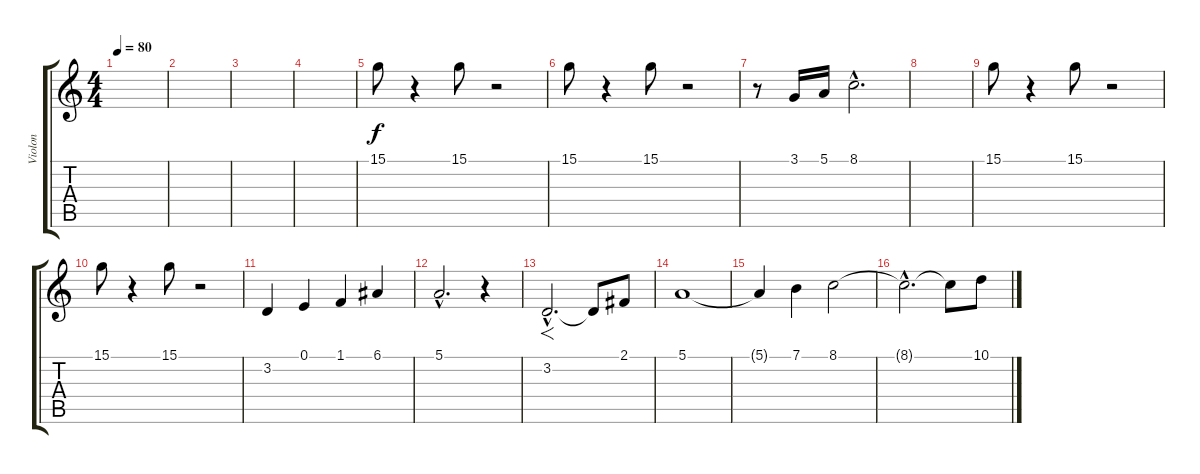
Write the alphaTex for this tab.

\track ("Violon" "Violon") {instrument violin}
\staff {score tabs}
\tuning (E4 B3 G3 D3 A2 E2) {hide}
\ts (4 4)
\tempo 80
\clef g2
\ks c
|
|
|
|
15.1.8 r.4 15.1.8 r.2 |
15.1.8 r.4 15.1.8 r.2 |
r.8 3.1.16 5.1.16 8.1{hac}.2{d} |
|
15.1.8 r.4 15.1.8 r.2 |
15.1.8 r.4 15.1.8 r.2 |
3.2.4 0.1.4 1.1.4 6.1.4 |
5.1{hac}.2{d} r.4 |
3.2{hac}.2{f d} 3.2{t}.8 2.1.8 |
5.1.1 |
5.1{t}.4 7.1.4 8.1.2 |
8.1{hac t}.2{d} 8.1{t}.8 10.1.8
